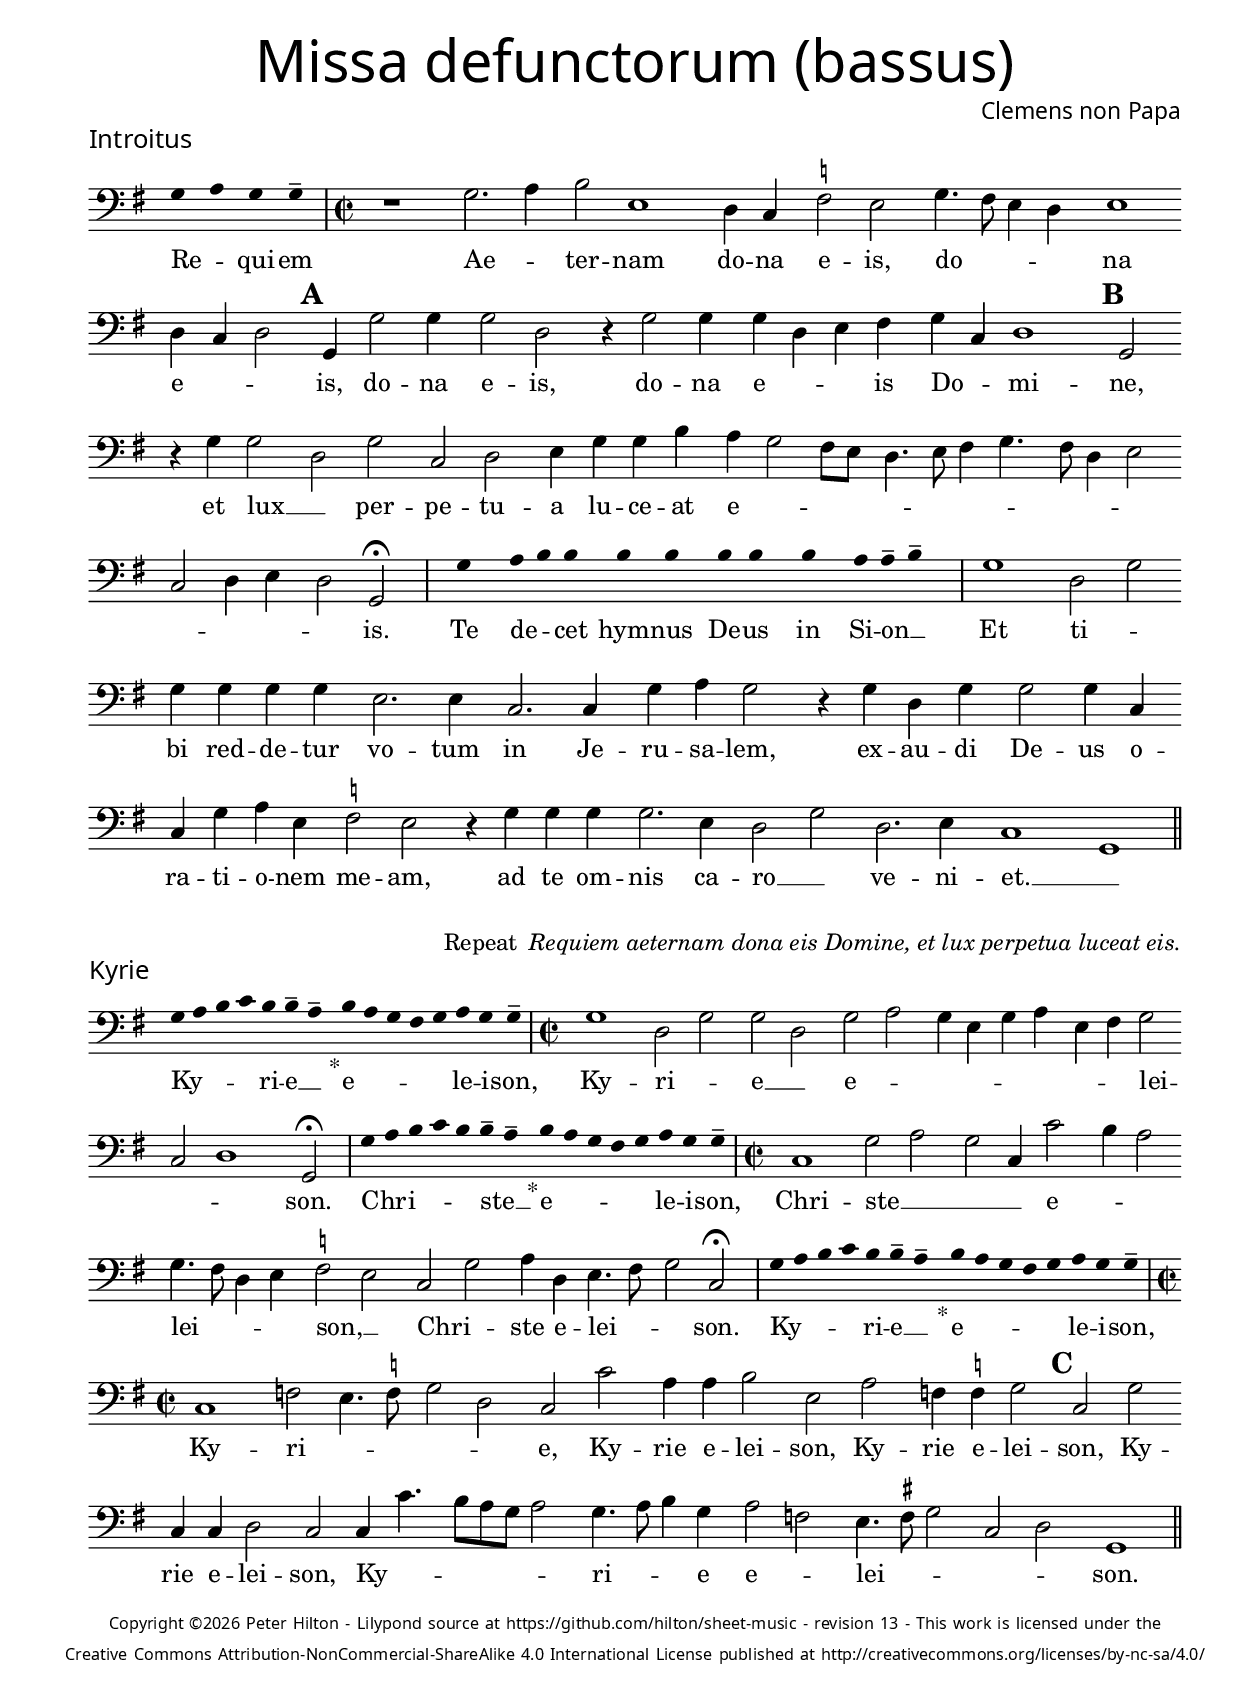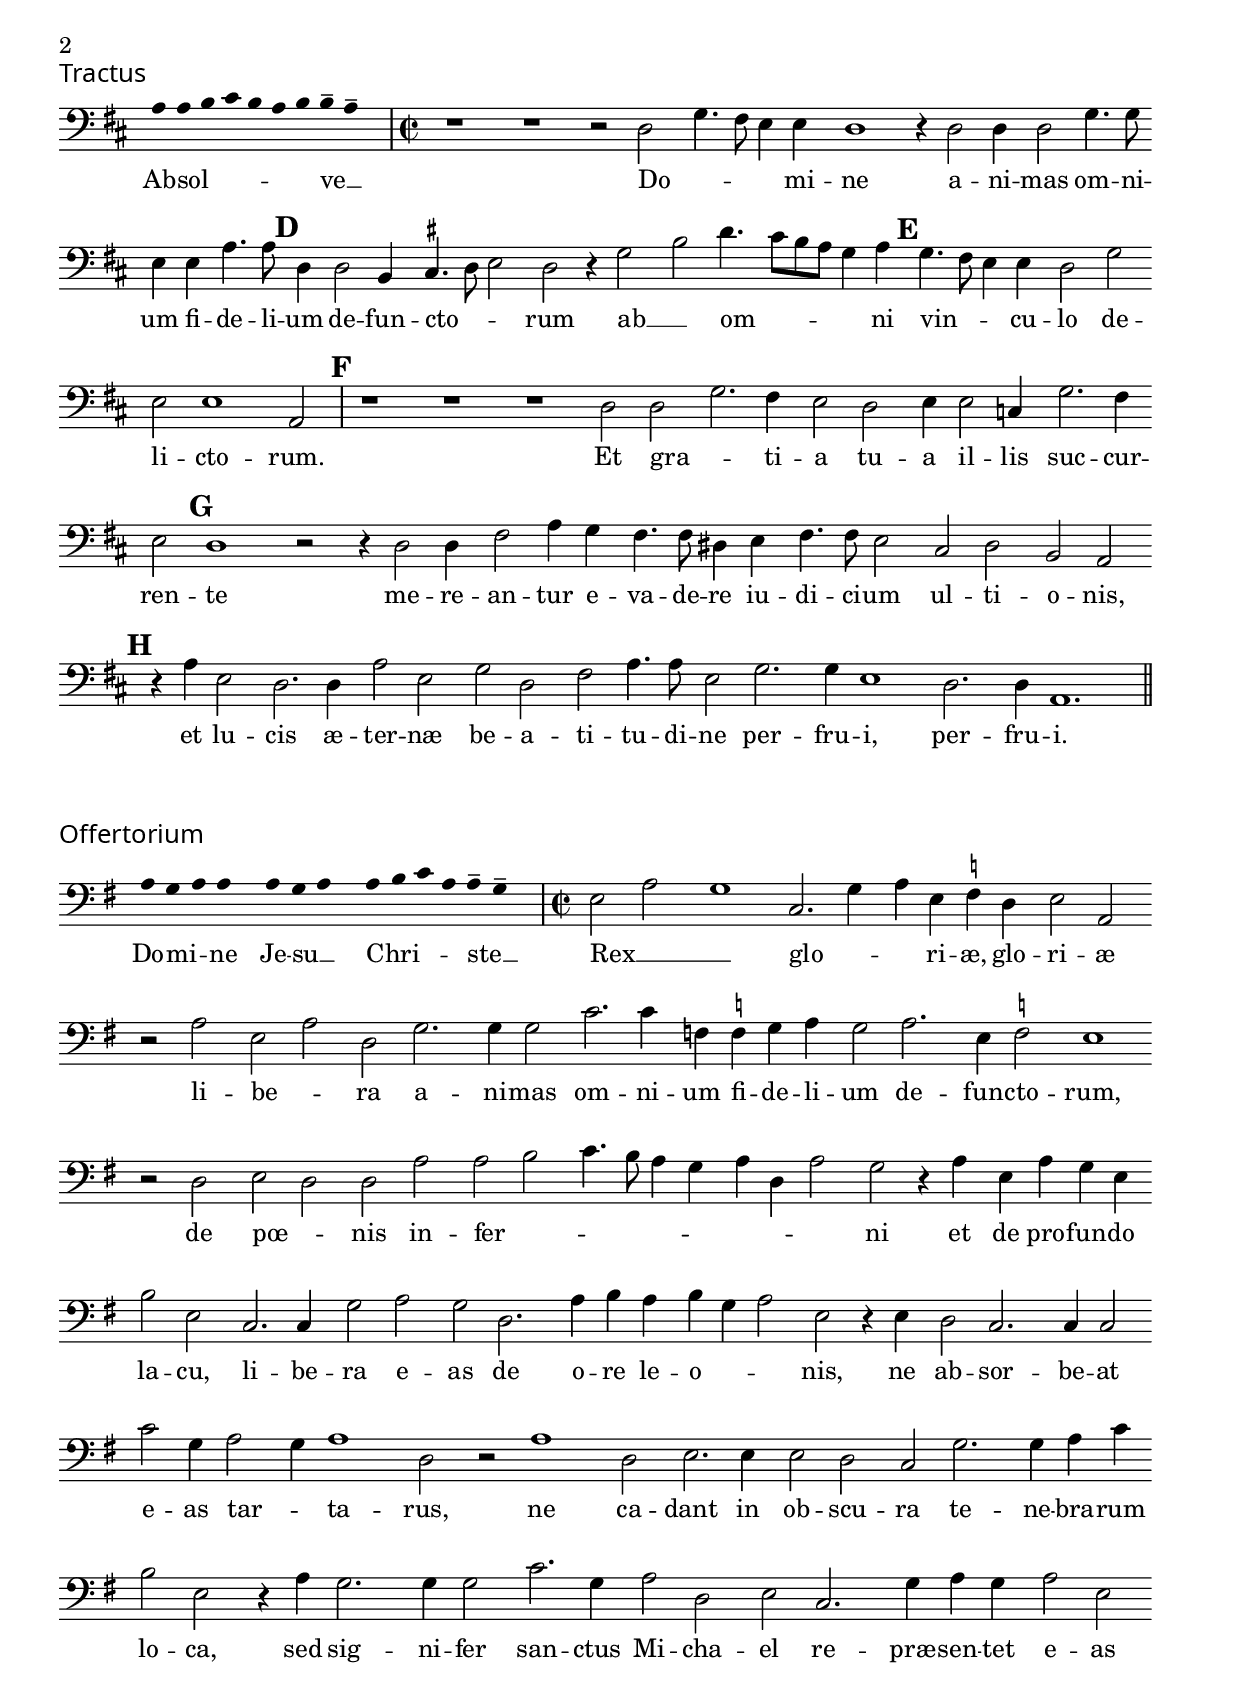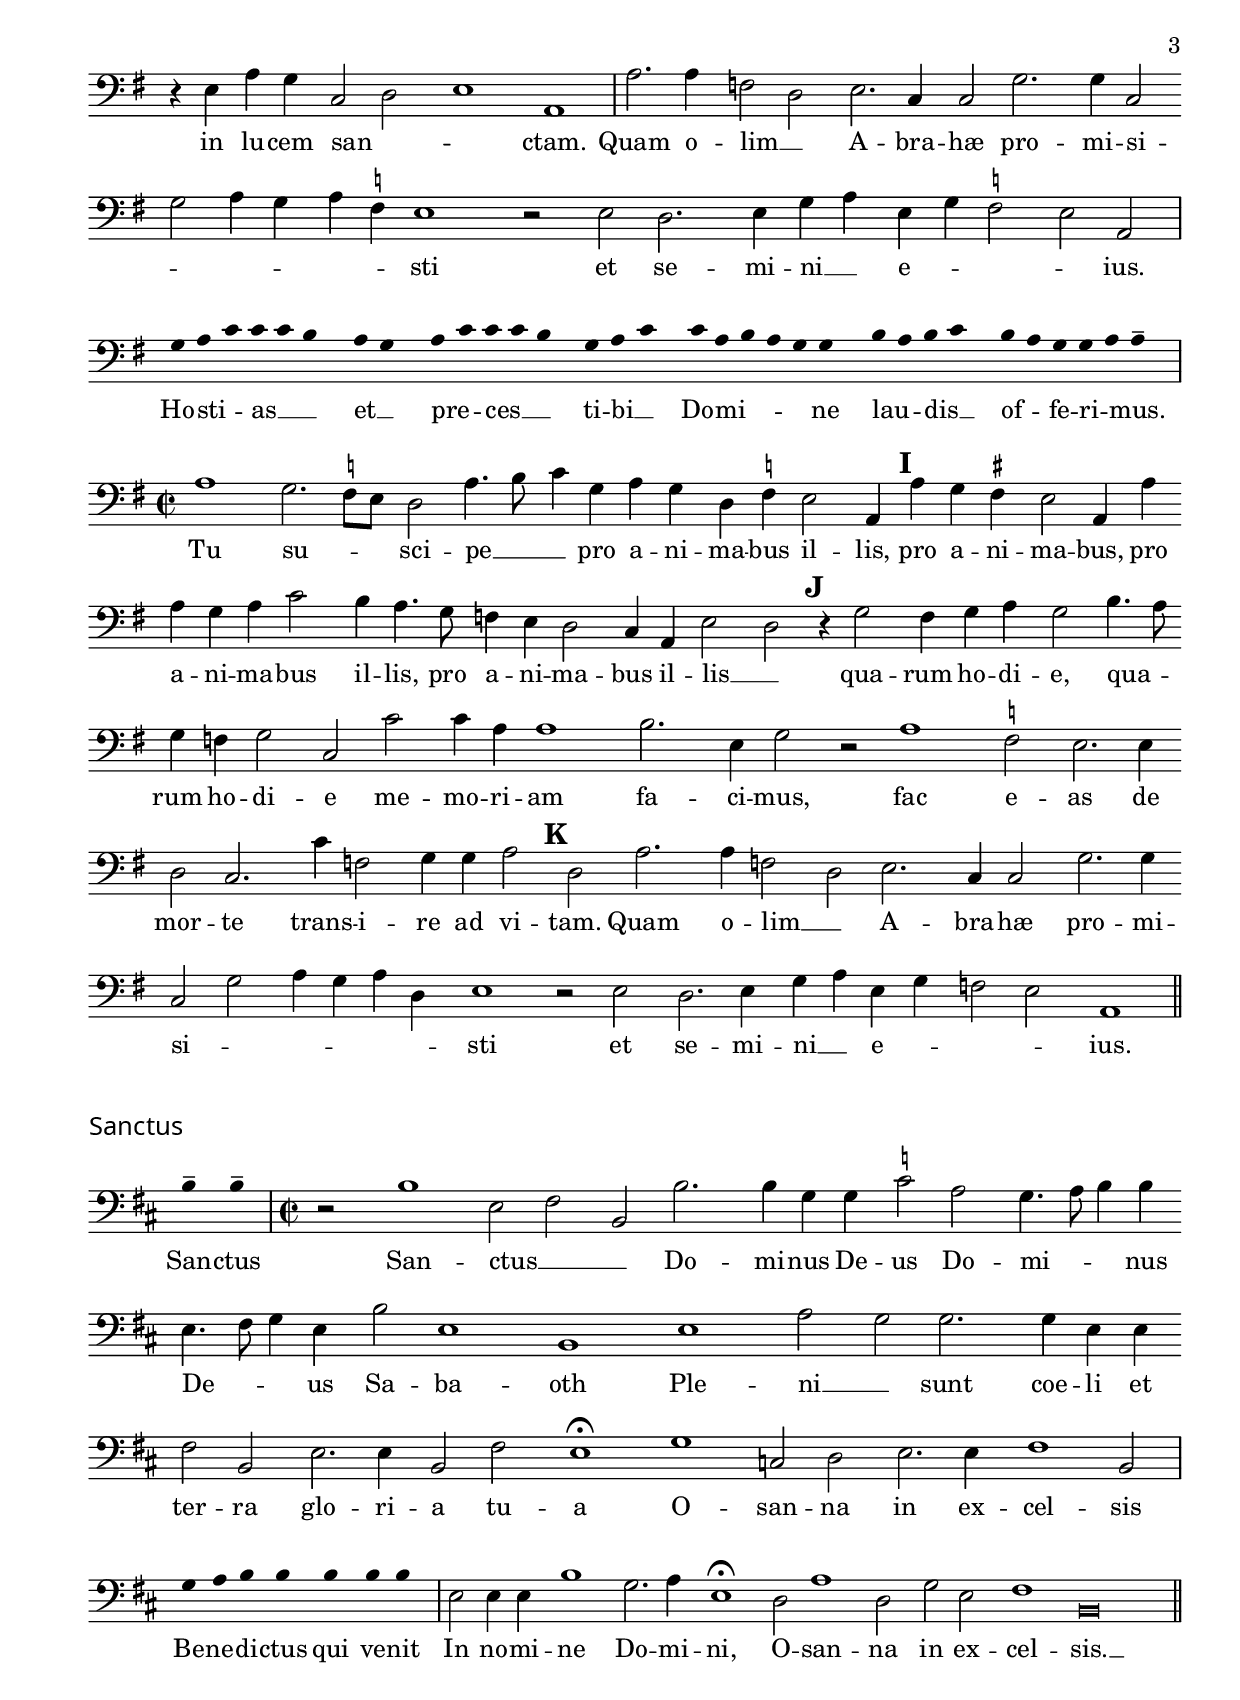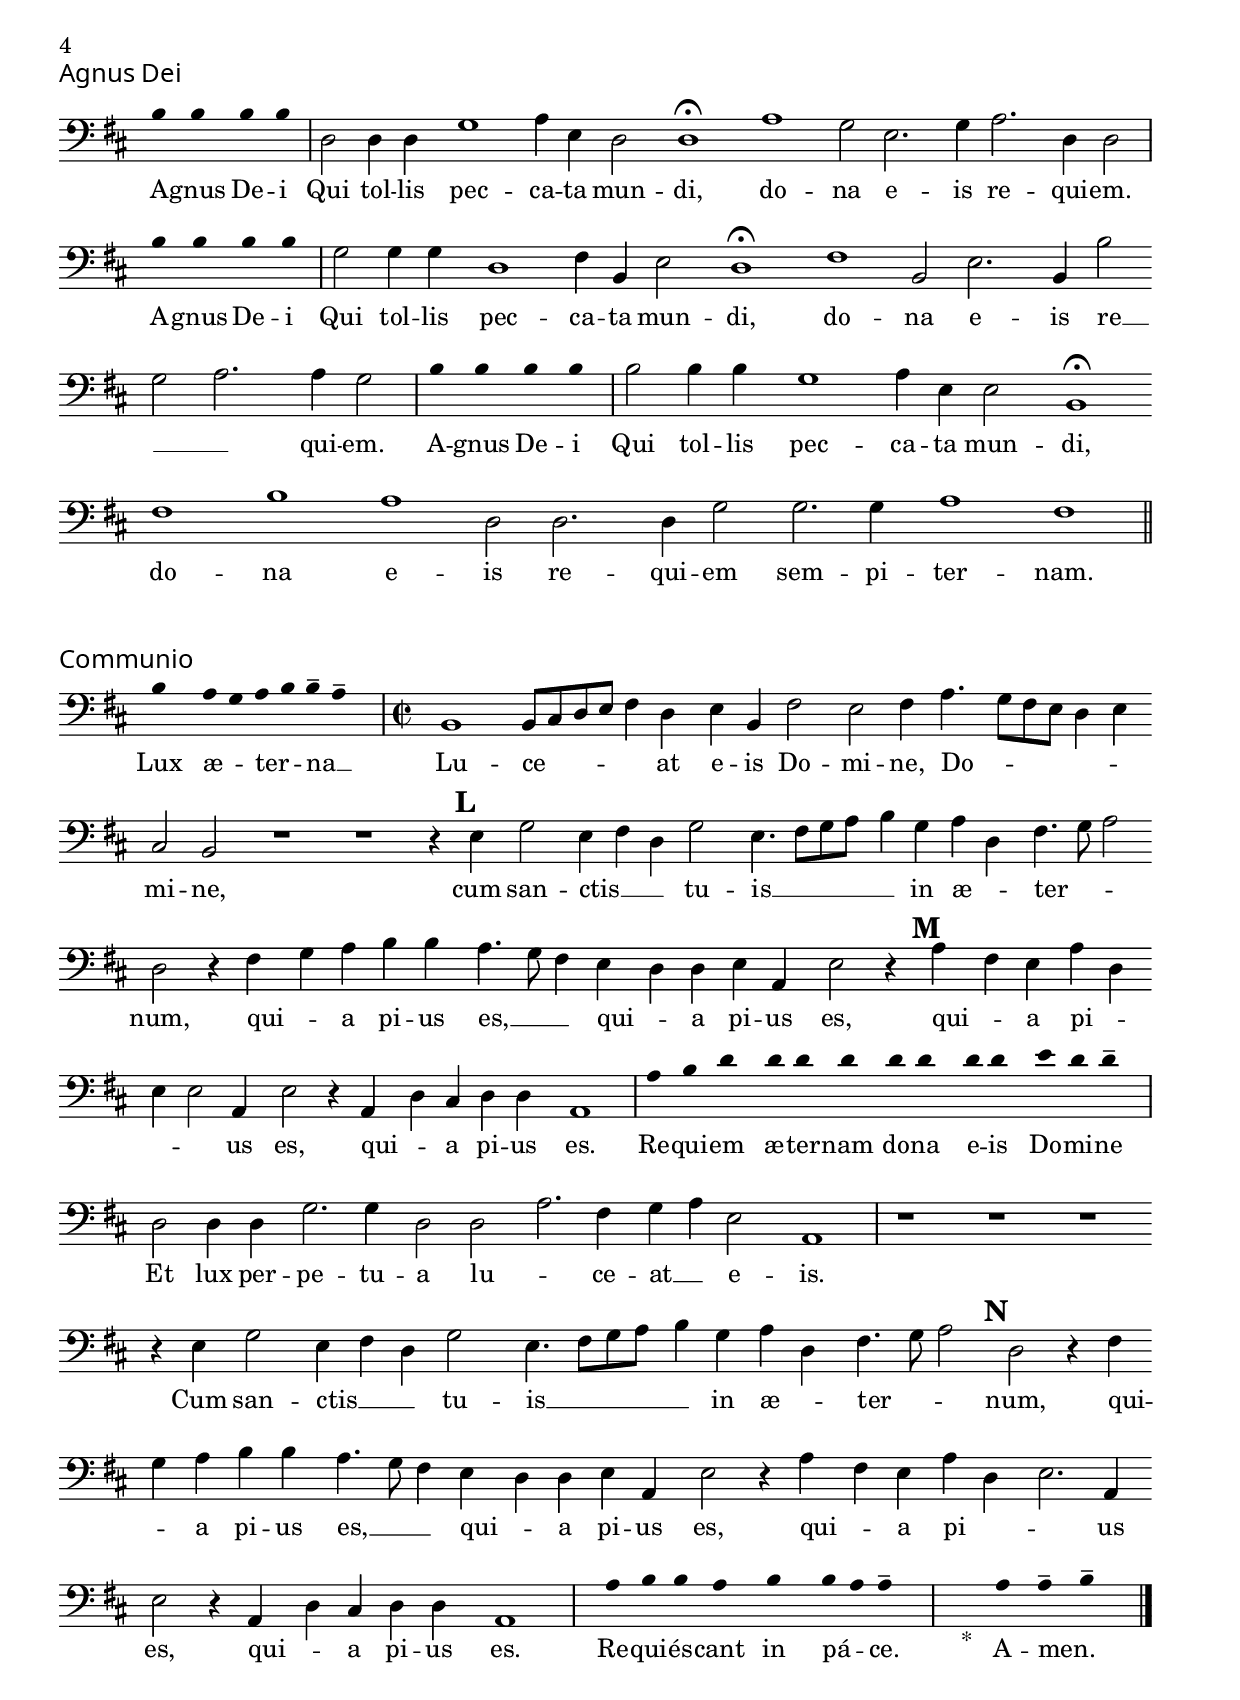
% http://www.cpdl.org/wiki/index.php/Missa_pro_defunctis_(Jacobus_Clemens_non_Papa)
% Copyright ©2024 Peter Hilton - https://github.com/hilton

\version "2.24.2"
\pointAndClickOff
revision = "13"

\paper {
	#(define fonts (set-global-fonts #:sans "Source Sans Pro"))
	annotate-spacing = ##f
	two-sided = ##t
	inner-margin = 15\mm
	outer-margin = 10\mm
	top-margin = 10\mm
	bottom-margin = 10\mm
 	markup-system-spacing = #'( (padding . 1) )
	indent = 0
	ragged-bottom = ##f
	ragged-last-bottom = ##f
} 

year = #(strftime "©%Y" (localtime (current-time)))

\header {
	title = \markup \medium \fontsize #4 \override #'(font-name . "Source Sans Pro Light") {
		"Missa defunctorum (bassus)"
	}
	composer = \markup \sans { Clemens non Papa }
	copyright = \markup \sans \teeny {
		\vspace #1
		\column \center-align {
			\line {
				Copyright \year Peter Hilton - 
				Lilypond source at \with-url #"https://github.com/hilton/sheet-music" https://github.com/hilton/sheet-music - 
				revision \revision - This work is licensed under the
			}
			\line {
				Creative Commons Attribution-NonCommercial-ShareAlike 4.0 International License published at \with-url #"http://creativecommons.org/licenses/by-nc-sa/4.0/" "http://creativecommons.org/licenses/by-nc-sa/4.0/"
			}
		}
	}
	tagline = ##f
}

\layout {
	ragged-right = ##f
	ragged-last = ##f
	\context {
		\Score
		\override SpanBar.transparent = ##t
		\override BarLine.transparent = ##t
		\remove "Bar_number_engraver"
		\remove "Metronome_mark_engraver"
		\override SpacingSpanner.base-shortest-duration = #(ly:make-moment 1/8)
	}
	\context { 
		\Voice 
		\override NoteHead.style = #'baroque
		\consists "Horizontal_bracket_engraver"
	}
}

global = { 
	\time 2/2
	\tempo 2 = 44
	\set Score.barNumberVisibility = #all-bar-numbers-visible
	\set Staff.midiInstrument = "choir aahs"
	\accidentalStyle "forget"
}

globalF = { 
	\key f \major
}


globalC = { 
	\key c \major
}

showBarLine = {
	\once \override Score.BarLine.transparent = ##f
	\once \override Score.SpanBar.transparent = ##f 
}
ficta = { \once \set suggestAccidentals = ##t }


% INTROITUS

bass = \new Voice {
	\relative c {
		\clef "bass"
		\once \override Staff.TimeSignature.stencil = ##f
		\override Stem.transparent = ##t 
		\cadenzaOn f4 g f f-- \cadenzaOff
		\override Stem.transparent = ##f
		\time 2/2
		\showBarLine\bar "|"
		
		r1 f2. g4 a2 d,1
		c4 bes \ficta es2 d f4. e8 d4 c d1 c4 bes c2 \mark \default f,4 f'2 f4
		f2 c r4 f2 f4 f c d e f bes, c1 \mark \default f,2 r4 f' f2
			
		c f bes, c d4 f f a g f2 e8 d c4. d8 e4 f4. e8 c4 d2 
		bes c4 d c2 f, \fermata
		\showBarLine \bar "|"

		\once \override Staff.TimeSignature.stencil = ##f
		\override Stem.transparent = ##t
		\cadenzaOn s8 f'8 s g8 a a s a8 a s a8 a s a8 s g8 g-- a-- s \cadenzaOff
		\override Stem.transparent = ##f
		\showBarLine\bar "|"

		f1 c2 f f4 f f f d2. d4
		bes2. bes4 f' g f2 r4 f4 c f f2 f4 bes, bes f' g d \ficta es2 d
		r4 f f f f2. d4 c2 f c2. d4 bes1 f
		\showBarLine \bar "||"
	}
	\addlyrics {
		Re -- _ qui -- em 
		Ae -- _ ter -- nam
		do -- na e -- is, do -- _ _ _ na e -- _ _ is, do -- na
		e -- is, do -- na e -- _ _ is Do -- _ mi -- ne, et lux __
		
		_ per -- pe -- tu -- a lu -- ce -- at e -- _ _ _ _ _ _ _ _ _ _ 
		_ _ _ _ is.

		Te de -- _ cet hym -- nus De -- us in Si -- on __ _
		Et ti -- _ bi red -- de -- tur vo -- tum
		in Je -- ru -- sa -- lem, ex -- au -- di De -- us o -- ra -- ti  -- o -- nem me -- am,
		ad te om -- nis ca -- ro __ _ ve -- ni -- et. __ _
	}
}

\score {
	\transpose f g {
		<<
		      \new Staff << \globalF \bass >> 
		>>
	}
	\header {
		piece = \markup \larger \sans { Introitus }
	}
}

\markup {
	\column {
		\fill-line {
			\line { }
			\line { }
			\line \right-align { Repeat \italic " Requiem aeternam dona eis Domine, et lux perpetua luceat eis." }
		}
	}
}

% KYRIE

bass = \new Voice {
	\relative c {
		\clef "bass"
		\once \override Staff.TimeSignature.stencil = ##f
		\override Stem.transparent = ##t 
		\cadenzaOn f8 g a bes a a-- g-- s4_"*" a8 g f e f g f f-- \cadenzaOff
		\override Stem.transparent = ##f
		\showBarLine\bar "|"		
		\time 2/2
		
		f1 c2 f f c f g f4 d f g d e f2
		bes, c1 f,2 \fermata
		\showBarLine \bar "|"

		\once \override Staff.TimeSignature.stencil = ##f
		\override Stem.transparent = ##t 
		\cadenzaOn f'8 g a bes a a-- g-- s4_"*" a8 g f e f g f f-- \cadenzaOff
		\override Stem.transparent = ##f
		\showBarLine\bar "|"
		\time 2/2
		
		bes,1 f'2 g f bes,4 bes'2 a4 g2 f4. e8 c4 d
		\ficta es2 d bes f' g4 c, d4. e8 f2 bes, \fermata
		\showBarLine \bar "|"

		\once \override Staff.TimeSignature.stencil = ##f
		\override Stem.transparent = ##t 
		\cadenzaOn f'8 g a bes a a-- g-- s4_"*" a8 g f e f g f f-- \cadenzaOff
		\override Stem.transparent = ##f
		\showBarLine\bar "|"
		\time 2/2
		
		bes,1 es2 d4. \ficta es8 f2 c bes bes' g4 g a2 d, g es4 \ficta es f2 \mark #3 bes, f' bes,4 bes c2
		bes2 bes4 bes'4. a8 g f g2 f4. g8 a4 f g2 es d4. \ficta e!8 f2 bes, c f,1
		\showBarLine \bar "||"
	}
	\addlyrics {
		Ky -- _ _ _ ri -- e __ _ e -- _ _ _ _ le -- i -- son,
		Ky -- ri -- _ e __ _ e -- _ _ _ _ _ _ _ lei -- _ _ son.

		Chri -- _ _ _ _ ste __ _ e -- _ _ _ _ le -- i -- son,
		Chri -- ste __ _ _ _ e -- _ _ lei -- _ _ _ son, __ _ Chri -- _ ste e -- lei -- _ _ son.

		Ky -- _ _ _ ri -- e __ _ e -- _ _ _ _ le -- i -- son,
		Ky -- ri -- _ _ _ _ 
		e, Ky -- rie e -- lei -- son, Ky -- rie e -- lei -- son, Ky -- rie e -- lei -- 
		son, Ky -- _ _ _ _ _ ri -- _ _ e e -- _ lei -- _ _ _ _ son.
	}
}

\score {
	\transpose f g {
	  	<< 
			\new Staff << \global \globalF \bass >> 
		>> 
	}
	\header {
		piece = \markup \larger \sans { Kyrie }
	}
}


% TRACTUS

bass = \new Voice {
	\relative c {
		\clef "bass"
		\once \override Staff.TimeSignature.stencil = ##f
		\override Stem.transparent = ##t \cadenzaOn
		g'8 g a b a g a a-- g-- s
		\cadenzaOff \override Stem.transparent = ##f
		\showBarLine \bar "|" \time 2/2
		
		r1 r r2 c, f4. e8 d4 d |
		c1 r4 c2 c4 c2 f4. f8 d4 d g4. g8 \mark #4 c,4 c2 a4 \ficta b!4. c8 d2 |

		c2 r4 f2 a2 c4. b8 a g f4 g \mark #5 f4. e8 d4 d c2 f d d1
		g,2 \showBarLine \bar "|"
		\mark #6 r1 r r c2 c f2. e4 |
		d2 c d4 d2 bes4 f'2. e4 d2 \mark #7 c1 r2 r4 c2 c4 |
		e2 g4 f e4. e8 cis4 d e4. e8 d2 b c a g \mark #8 r4 g' d2 |

		c2. c4 g'2 d f c e g4. g8 d2 f2. f4 d1
		c2. c4 g1.
		\showBarLine \bar "||"
	}
	\addlyrics {
		Ab -- sol -- _ _ _ _ _ ve __ _ 
		Do -- _ _ _ mi -- 
		ne a -- ni -- mas om -- ni -- um fi -- de -- li -- um de -- fun -- cto -- _ _

		rum ab __ _ om -- _ _ _ _ ni vin -- _ _ cu -- lo de -- li -- cto --
		rum. Et gra -- _ ti -- 
		a tu -- a il -- lis suc -- cur -- ren -- te me -- re -- 
		an -- tur e -- va -- de -- re iu -- di -- ci -- um ul -- ti -- o -- nis, et lu -- 

		cis æ -- ter -- næ be -- a -- ti -- tu -- di -- ne per -- fru -- i, 
		per -- fru -- i.
	}
}

\score {
	\transpose f g {
	  	<< 
			\new Staff << \global \globalC \bass >> 
		>> 
	}
	\header {
		piece = \markup \larger \sans { Tractus }
	}
}

% OFFERTORIUM

bass = \new Voice {
	\relative c {
		\clef "bass"
		\once \override Staff.TimeSignature.stencil = ##f
		\override Stem.transparent = ##t \cadenzaOn
		g'8 f g g s g8 f g s g8 a bes g g-- f-- s
		\cadenzaOff \override Stem.transparent = ##f
		\showBarLine \bar "|" \time 2/2
		
		d2 g f1 bes,2. f'4 g d \ficta es c d2 g, |
		r g' d g c, f2. f4 f2 bes2. bes4 es, \ficta es f g f2 g2.

		d4 \ficta es2 d1 r2 c d c c g' g a bes4. a8 g4 f |
		g c, g'2 f r4 g d g f d a'2 d, bes2. bes4 f'2 g |
		f c2. g'4 a g a f g2 d r4 d c2 bes2. bes4 bes2 |
		bes' f4 g2 f4 g1 c,2 r g'1 c,2 d2. d4 d2 c |

		bes f'2. f4 g bes a2 d, r4 g4 f2. f4 f2 bes2. f4 |
		g2 c, d bes2. f'4 g f g2 d r4 d g f bes,2 c |
		d1 g, \showBarLine \bar "|"
		g'2. g4 es2 c d2. bes4 bes2 f'2. f4 bes,2 |
		f' g4 f g \ficta es d1 r2 d c2. d4 f g d f \ficta es2 d g, |
		\showBarLine \bar "|"
	}
	\addlyrics {
		Do -- mi -- _ ne Je -- su __ _ Chri -- _ _ _ ste __ _
		Rex __ _ _ glo -- _ _ ri -- æ, glo -- ri -- æ
		li -- be -- _ ra a -- ni -- mas om -- ni -- um fi -- de -- li -- um de -- 
		
		fun -- cto -- rum, de pœ -- _ nis in -- fer -- _ _ _ _ _ 
		_ _ _ ni et de pro -- fun -- do la -- cu, li -- be -- ra e --
		as de o -- re le -- o -- _ _ nis, ne ab -- sor -- be -- at
		e -- as tar -- _ ta -- rus, ne ca -- dant in ob -- scu -- 

		ra te -- ne -- bra -- rum lo -- ca,  sed sig -- ni -- fer san -- ctus
		Mi -- cha -- el re -- præ -- sen -- tet e -- as in lu -- cem san -- _
		_ ctam. Quam o -- lim __ _ A -- bra -- hæ pro -- mi -- si -- 
		_ _ _ _ _ sti et se -- mi -- ni __ _ e -- _ _ _ ius.
	}
}

\score {
	\transpose f g {
	  	<< 
			\new Staff << \global \globalF \bass >> 
		>> 
	}
	\header {
		piece = \markup \larger \sans { Offertorium }
	}
}

\score {
	\transpose f g {
	\new Staff <<
		\key f \major
		\new Voice = "tenor" {
			\relative c {
				\clef "bass"
				\once \omit Staff.TimeSignature
				\cadenzaOn
				\override Stem.transparent = ##t 
				f4 g bes bes bes a s  g f s  g bes bes bes a s  f g bes s  bes g a g f f s  a g a bes s  a g f f g g-- s \showBarLine\bar "|"
				\cadenzaOff
			}
		}
		\addlyrics {
			Ho -- sti -- _ as __ _ _ et __ _ pre -- _ ces __ _ _ ti -- bi __ _ 
			Do -- mi -- _ _ _ ne lau -- _ dis __ _ of -- _ fe -- ri -- _ mus.
		}
	>>
	}
}

bass = \new Voice {
	\relative c {
		\clef "bass"
		\set Score.rehearsalMarkFormatter = #format-mark-alphabet
		g'1 f2. \ficta es8 d |
		c2 g'4. a8 bes4 f g f c \ficta es d2 g,4 \mark #9 g' f \ficta e! d2 g,4 g' g f g bes2
		a4 g4. f8 | es4 d c2 bes4 g d'2 c \mark #10 r4 f2 e4 f g f2 a4. g8 |
		f4 es f2 bes, bes' bes4 g g1 a2. d,4 f2 r g1
		
		\ficta es2 | d2. d4 c2 bes2. bes'4 es,2 f4 f g2 \mark #11 c, g'2. g4 es2 |
		c d2. bes4 bes2 f'2. f4 bes,2 f' g4 f g c, d1 |
		r2 d c2. d4 f g d f es2 d g,1
		\showBarLine \bar "||"
	}
	\addlyrics {
		Tu su -- _ _ 
		sci -- pe __ _ _ pro a -- ni -- ma -- bus il -- lis, pro a -- ni -- ma -- bus, pro a -- ni -- ma -- bus 
		il -- lis, pro a -- ni -- ma -- bus il -- lis __ _ qua -- rum ho -- di -- e, qua -- _
		rum ho -- di -- e me -- mo -- ri -- am fa -- ci -- mus, fac

		e -- as de mor -- te trans -- i -- re ad vi -- tam. Quam o -- lim __ _
		A -- bra -- hæ pro -- mi -- si -- _ _ _ _ _ sti
		et se -- mi -- ni __ _ e -- _ _ _ ius.
	}
}

\score {
	\transpose f g {
	  	<< 
			\new Staff << \global \globalF \bass >> 
		>> 
	}
}


% SANCTUS 

bass = \new Voice {
	\relative c' {
		\clef "bass"
		\once \override Staff.TimeSignature.stencil = ##f
		\override Stem.transparent = ##t a4-- a-- \override Stem.transparent = ##f
		\showBarLine\bar "|"
		\time 2/2
		
		r2 a1 d,2 e a, a'2. a4 f f \ficta bes2
		g2 f4. g8 a4 a d,4. e8 f4 d a'2 d,1 a 
		d g2 f f2. f4 d d e2 a, d2. d4 a2 e' d1 \fermata 
		f1 bes,2 c d2. d4 e1 a,2
		\showBarLine \bar "|"
	}
	\addlyrics {
		San -- ctus
		San -- ctus __ _ _ Do -- mi -- nus De -- us 
		Do -- mi -- _ _ nus De -- _ _ us  Sa -- ba -- oth
		Ple -- ni __ _ sunt coe -- li et ter -- ra glo -- ri -- a tu -- a
		O -- san -- na in ex -- cel -- sis
	}
}

\score {
	\transpose f g {
	  	<< 
			\new Staff << \global \globalC \bass >> 
		>> 
	}
	\header {
		piece = \markup \larger \sans { Sanctus }
	}
}

% BENEDICTUS

bass = \new Voice {
	\relative c {
		\clef "bass"
		\once \override Staff.TimeSignature.stencil = ##f
		\cadenzaOn
		\override Stem.transparent = ##t f8 g a a s a s a a s \override Stem.transparent = ##f 
		\cadenzaOff \showBarLine \bar "|"
		
		d,2 d4 d a'1 f2. g4 d1 \fermata c2 g'1 c,2
		f d e1 a,\breve
		\showBarLine \bar "||"
	}
	\addlyrics {
		Be -- ne -- di -- ctus qui ve -- nit
		In no -- mi -- ne Do -- mi -- ni, O -- san -- na
		in ex -- cel -- sis. __
	}
}

\score {
	\transpose f g {
	  	<< 
			\new Staff << \global \globalC \bass >> 
		>> 
	}
}

% AGNUS DEI

bass = \new Voice {
	\relative c' {
		\clef "bass"
		\once \override Staff.TimeSignature.stencil = ##f
		\override Stem.transparent = ##t a4 a a a \override Stem.transparent = ##f \showBarLine\bar "|"
		c,2 c4 c f1 g4 d c2 c1\fermata g' f2 d2. f4 g2. c,4 c2 \showBarLine \bar "|"
		
		\override Stem.transparent = ##t a'4 a a a \override Stem.transparent = ##f \showBarLine\bar "|"
		f2 f4 f c1 e4 a, d2 c1\fermata e a,2 d2. a4 a'2 f g2. g4 f2 \showBarLine \bar "|"
		
		\override Stem.transparent = ##t a4 a a a \override Stem.transparent = ##f \showBarLine\bar "|"
		a2 a4 a f1 g4 d d2 a1\fermata e' a g c,2 c2. c4 f2 f2. f4 g1 e \showBarLine \bar "||"
	}
	\addlyrics {
		A -- gnus De -- i
		Qui tol -- lis pec -- ca -- ta mun -- di, do -- na e -- is re -- qui -- em.
		A -- gnus De -- i
		Qui tol -- lis pec -- ca -- ta mun -- di, do -- na e -- is re __ _ _ qui -- em.
		A -- gnus De -- i
		Qui tol -- lis pec -- ca -- ta mun -- di, do -- na e -- is re -- qui -- em sem -- pi -- ter -- nam.
	}
}

\score {
	\transpose f g {
	  	<< 
			\new Staff << \global \globalC \bass >> 
		>> 
	}
	\header {
		piece = \markup \larger \sans { Agnus Dei }
	}
}

% COMMUNIO

bass = \new Voice {
	\relative c {
		\clef "bass"
		\once \override Staff.TimeSignature.stencil = ##f
		\override Stem.transparent = ##t
		\cadenzaOn a'8 s g f g a a-- g-- s \cadenzaOff
		\override Stem.transparent = ##f
		\showBarLine\bar "|"
		\time 2/2
		
		a,1 a8 b c d e4 c d a e'2 d e4 g4. f8 e d c4 d |
		b2 a r1 r1 r4 \mark #11 d f2 d4 e c f2 d4. e8 f g |
		a4 f g c, e4. f8 g2 c, r4 e | f g a a g4. f8 e4 d c c d g, |

		d'2 r4 \mark #12 g e d g c, d d2 g,4 d'2 r4 g, c b c c g1 |
		\showBarLine \bar "|"
		
		\once \override Staff.TimeSignature.stencil = ##f
		\override Stem.transparent = ##t 
		\cadenzaOn g'8 a c s  c c c s  c c s  c c s  d c c-- s \cadenzaOff
		\override Stem.transparent = ##f
		\showBarLine\bar "|"
		
		c,2 c4 c f2. f4 c2 c 
		g'2. e4 f g d2 g,1 |
		\showBarLine \bar "|"
		r1 r r r4 d' f2 d4 e c f2 d4. e8 f g |

		a4 f g c, e4. f8 g2 \mark #13 c, r4 e f g a a g4. f8 e4 d c c d g, |
		d'2 r4 g e d g c, d2. g,4 d'2 r4 g, c b c c g1 |
		\showBarLine \bar "|"
		
		\cadenzaOn \override Stem.transparent = ##t
		s8 g'8 a a g s  a s  a g g-- s \showBarLine \bar "|"
		s8 s4_"*" s g g-- a-- s8 \showBarLine \bar "|."
		\cadenzaOff
	}
	\addlyrics {
		Lux æ -- _ ter -- _ na __ _ 
		Lu -- ce -- _ _ _ _ at e -- is Do -- mi -- ne, Do -- _ _ _ _ _
		mi -- ne, cum san -- ctis __ _ _ tu -- is __ _ _ _
		_ in æ -- _ ter -- _ _ num, qui -- _ a pi -- us es, __ _ _ qui -- _ a pi -- us 
		es, qui -- _ a pi -- _ _ _ us es, qui -- _ a pi -- us es.
		
		Re -- qui -- em æ -- ter -- nam do -- na e -- is Do -- mi -- ne 

		Et lux per -- pe -- tu -- a lu -- 
		_ ce -- at __ _ e -- is.
		Cum san -- ctis __ _ _ tu -- is __ _ _ _
		
		_ in æ -- _ ter -- _ _ num, qui -- _ a pi -- us es, __ _ _ qui -- _ a pi -- us 
		es, qui -- _ a pi -- _ _ us es, qui -- _ a pi -- us es.
		
		Re -- qui -- és -- cant in pá -- _ ce. A -- men. _
	}
}

\score {
	\transpose f g {
	  	<< 
			\new Staff << \global \globalC \bass >> 
		>> 
	}
	\header {
		piece = \markup \larger \sans { Communio }
	}
}
